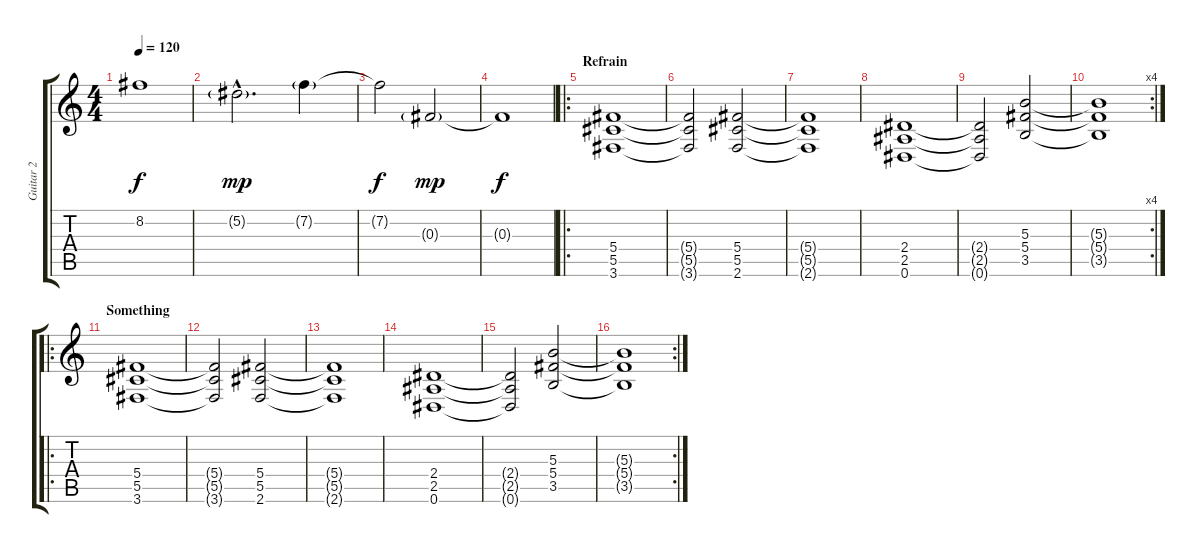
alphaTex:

\track ("Guitar 2" "Guitar 2") {instrument distortionguitar}
\staff {score tabs}
\tuning (Eb4 Bb3 Gb3 Db3 Ab2 Eb2) {hide}
\ts (4 4)
\tempo 120
\clef g2
\ks c
8.2{t}.1{dy f} |
5.2{g hac}.2{d dy mp} 7.2{g}.4 |
7.2{t}.2{dy f} 0.3{g}.2{dy mp} |
0.3{t}.1{dy f} |
\ro
\section ("" "Refrain")
(5.4 5.5 3.6).1 |
(5.4{t} 5.5{t} 3.6{t}).2 (5.4 5.5 2.6).2 |
(5.4{t} 5.5{t} 2.6{t}).1 |
(2.4 2.5 0.6).1 |
(2.4{t} 2.5{t} 0.6{t}).2 (5.3 5.4 3.5).2 |
\rc 4
(5.3{t} 5.4{t} 3.5{t}).1 |
\ro
\section ("" "Something")
(5.4 5.5 3.6).1 |
(5.4{t} 5.5{t} 3.6{t}).2 (5.4 5.5 2.6).2 |
(5.4{t} 5.5{t} 2.6{t}).1 |
(2.4 2.5 0.6).1 |
(2.4{t} 2.5{t} 0.6{t}).2 (5.3 5.4 3.5).2 |
\rc 2
(5.3{t} 5.4{t} 3.5{t}).1
